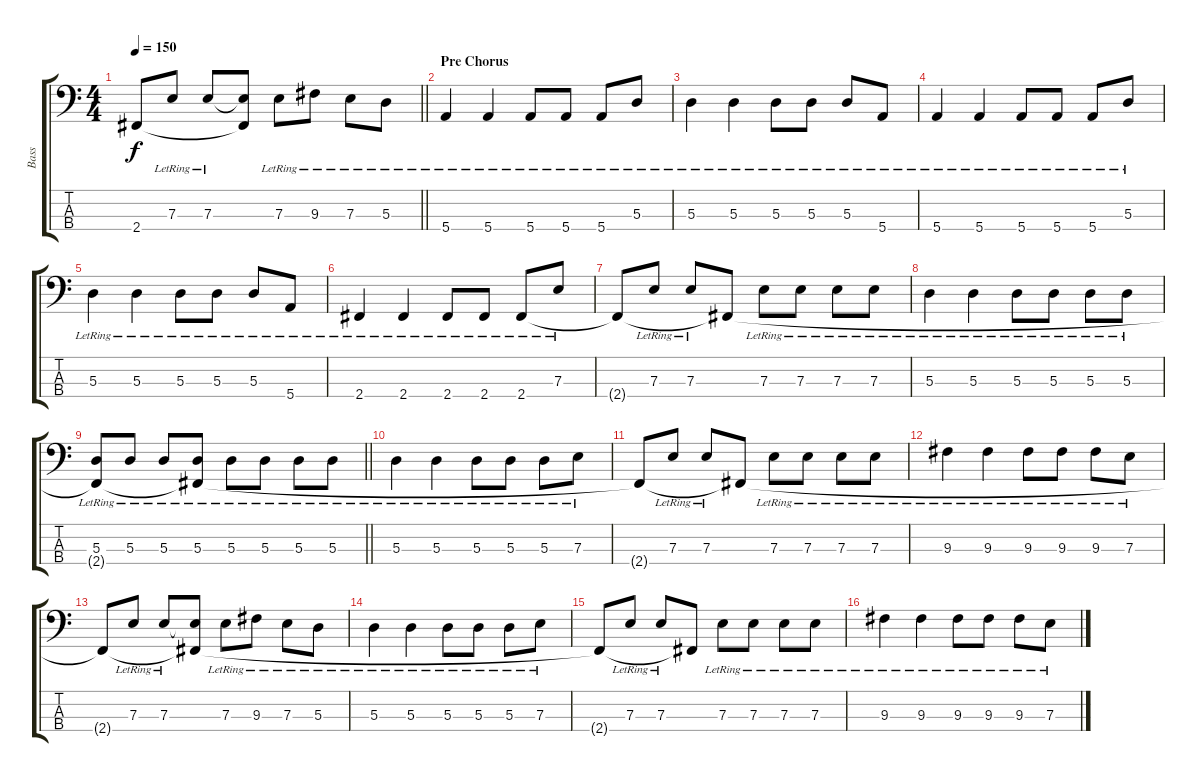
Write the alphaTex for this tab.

\track ("Bass" "Bass") {instrument electricbassfinger}
\staff {score tabs}
\tuning (G2 D2 A1 E1) {hide}
\ts (4 4)
\tempo 150
\clef f4
\barLineRight lightlight
\ks c
2.4{t}.8{dy f} 7.3{lr}.8 7.3{lr}.8 (7.3{t} 2.4{t}).8 7.3{lr}.8 9.3{lr}.8 7.3{lr}.8 5.3{lr}.8 |
\section ("" "Pre Chorus")
5.4{lr}.4 5.4{lr}.4 5.4{lr}.8 5.4{lr}.8 5.4{lr}.8 5.3{lr}.8 |
5.3{lr}.4 5.3{lr}.4 5.3{lr}.8 5.3{lr}.8 5.3{lr}.8 5.4{lr}.8 |
5.4{lr}.4 5.4{lr}.4 5.4{lr}.8 5.4{lr}.8 5.4{lr}.8 5.3{lr}.8 |
5.3{lr}.4 5.3{lr}.4 5.3{lr}.8 5.3{lr}.8 5.3{lr}.8 5.4{lr}.8 |
2.4{lr}.4 2.4{lr}.4 2.4{lr}.8 2.4{lr}.8 2.4{lr}.8 7.3{lr}.8 |
2.4{t}.8 7.3{lr}.8 7.3{lr}.8 2.4{t}.8 7.3{lr}.8 7.3{lr}.8 7.3{lr}.8 7.3{lr}.8 |
5.3{lr}.4 5.3{lr}.4 5.3{lr}.8 5.3{lr}.8 5.3{lr}.8 5.3{lr}.8 |
\barLineRight lightlight
(5.3{lr} 2.4{t}).8 5.3{lr}.8 5.3{lr}.8 (5.3{lr} 2.4{t}).8 5.3{lr}.8 5.3{lr}.8 5.3{lr}.8 5.3{lr}.8 |
5.3{lr}.4 5.3{lr}.4 5.3{lr}.8 5.3{lr}.8 5.3{lr}.8 7.3{lr}.8 |
2.4{t}.8 7.3{lr}.8 7.3{lr}.8 2.4{t}.8 7.3{lr}.8 7.3{lr}.8 7.3{lr}.8 7.3{lr}.8 |
9.3{lr}.4 9.3{lr}.4 9.3{lr}.8 9.3{lr}.8 9.3{lr}.8 7.3{lr}.8 |
2.4{t}.8 7.3{lr}.8 7.3{lr}.8 (7.3{t} 2.4{t}).8 7.3{lr}.8 9.3{lr}.8 7.3{lr}.8 5.3{lr}.8 |
5.3{lr}.4 5.3{lr}.4 5.3{lr}.8 5.3{lr}.8 5.3{lr}.8 7.3{lr}.8 |
2.4{t}.8 7.3{lr}.8 7.3{lr}.8 2.4{t}.8 7.3{lr}.8 7.3{lr}.8 7.3{lr}.8 7.3{lr}.8 |
9.3{lr}.4 9.3{lr}.4 9.3{lr}.8 9.3{lr}.8 9.3{lr}.8 7.3{lr}.8
